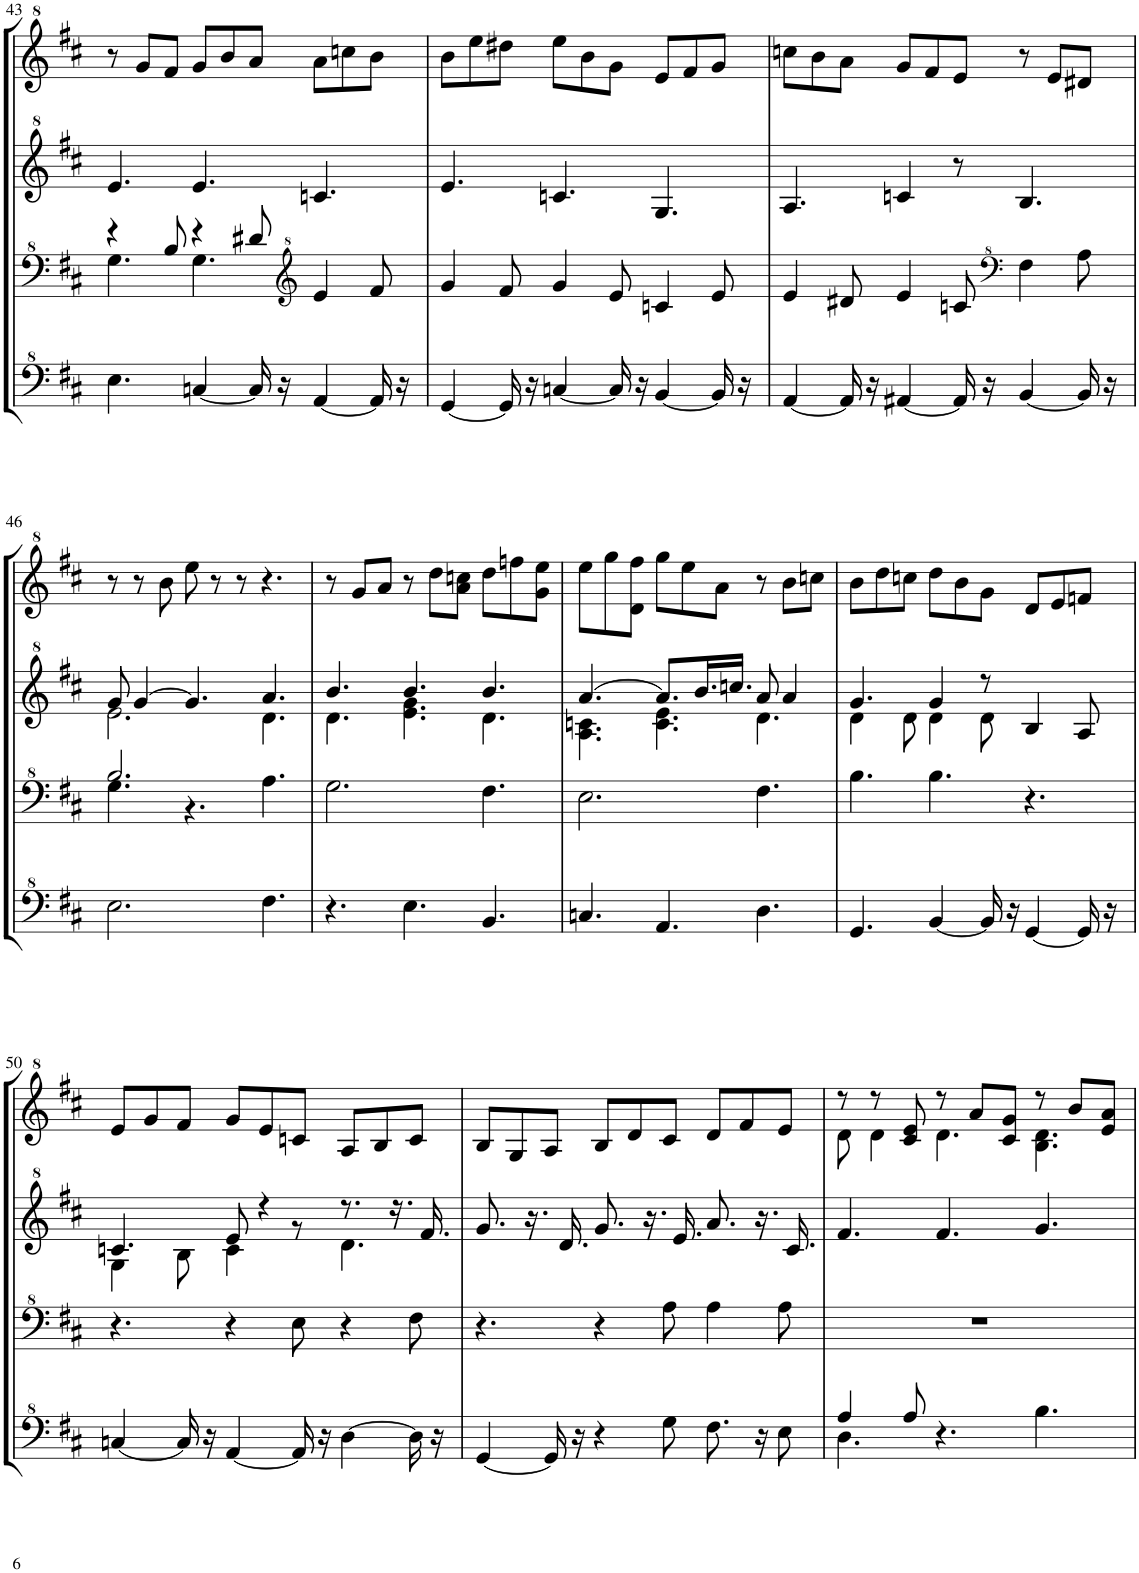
**kern	**kern	**kern	**kern
*part1	*part1	*part1	*part1
*staff4	*staff3	*staff2	*staff1
*I"Model III	*	*	*
!!LO:PB:g=z
*clefF^4	*clefF^4	*clefG^2	*clefG^2
*k[f#c#]	*k[f#c#]	*k[f#c#]	*k[f#c#]
*M9/8	*M9/8	*M9/8	*M9/8
=43	=43	=43	=43
*	*^	*	*
4.e\	4.g\	4r	4.ee/	8r
.	.	.	.	8gg/L
.	.	8b/	.	8ff#/J
[4cn/	4.g\	4r	4.ee/	8gg/L
.	.	.	.	8bb/
16c/]	.	8dd#X/	.	8aa/J
16r	.	.	.	.
*	*clefG^2	*	*	*
[4A/	4.ryy	4ee/	4.ccn/	8aa\L
.	.	.	.	8cccn\
16A/]	.	8ff#/	.	8bb\J
16r	.	.	.	.
*	*v	*v	*	*
=44	=44	=44	=44
[4G/	4gg/	4.ee/	8bb\L
.	.	.	8eee\
16G/]	8ff#/	.	8ddd#X\J
16r	.	.	.
[4cn/	4gg/	4.ccn/	8eee\L
.	.	.	8bb\
16c/]	8ee/	.	8gg\J
16r	.	.	.
[4B/	4ccn/	4.g/	8ee/L
.	.	.	8ff#/
16B/]	8ee/	.	8gg/J
16r	.	.	.
=45	=45	=45	=45
[4A/	4ee/	4.a/	8cccn\L
.	.	.	8bb\
16A/]	8dd#X/	.	8aa\J
16r	.	.	.
[4A#X/	4ee/	4ccn/	8gg/L
.	.	.	8ff#/
16A#/]	8ccn/	8r	8ee/J
16r	.	.	.
*	*clefF^4	*	*
[4B/	4f#\	4.b/	8r
.	.	.	8ee/L
16B/]	8a\	.	8dd#X/J
16r	.	.	.
!!LO:LB:g=z
=46	=46	=46	=46
*	*^	*^	*
2.e\	4.g\	2.b/	8gg/	2.ee\	8r
.	.	.	[4gg/	.	8r
.	.	.	.	.	8bb\
.	4.r	.	4.gg/]	.	8eee\
.	.	.	.	.	8r
.	.	.	.	.	8r
4.f#\	4.ryy	4.a\	4.aa/	4.dd\	4.r
*	*v	*v	*	*	*
=47	=47	=47	=47	=47
4.r	2.g\	4.bb/	4.dd\	8r
.	.	.	.	8gg/L
.	.	.	.	8aa/J
4.e\	.	4.bb/	4.ee\ 4.gg\	8r
.	.	.	.	8ddd\L
.	.	.	.	8aa\ 8cccn\J
4.B/	4.f#\	4.bb/	4.dd\	8ddd\L
.	.	.	.	8fffn\
.	.	.	.	8gg\ 8eee\J
=48	=48	=48	=48	=48
4.cn/	2.e\	[4.aa/	4.a\ 4.ccn\	8eee\L
.	.	.	.	8ggg\
.	.	.	.	8dd\ 8fff#\J
4.A/	.	8.aa/L]	4.cc\ 4.ee\	8ggg\L
.	.	.	.	8eee\
.	.	16.bb/L	.	.
.	.	.	.	8aa\J
.	.	16.cccn/JJ	.	.
4.d\	4.f#\	8aa/	4.dd\	8r
.	.	4aa/	.	8bb\L
.	.	.	.	8cccn\J
=49	=49	=49	=49	=49
4.G/	4.b\	4.gg/	4dd\	8bb\L
.	.	.	.	8ddd\
.	.	.	8dd\	8cccn\J
[4B/	4.b\	4gg/	4dd\	8ddd\L
.	.	.	.	8bb\
16B/]	.	8r	8dd\	8gg\J
16r	.	.	.	.
[4G/	4.r	4b/	4.ryy	8dd/L
.	.	.	.	8ee/
16G/]	.	8a/	.	8ffn/J
16r	.	.	.	.
!!LO:LB:g=z
=50	=50	=50	=50	=50
[4cn/	4.r	4.ccn/	4g\	8ee/L
.	.	.	.	8gg/
16c/]	.	.	8b\	8ff#/J
16r	.	.	.	.
[4A/	4r	8ee/	4cc\	8gg/L
.	.	4r	.	8ee/
16A/]	8e\	.	8r	8ccn/J
16r	.	.	.	.
[4d\	4r	8.r	4.dd\	8a/L
.	.	.	.	8b/
.	.	16.r	.	.
16d\]	8f#\	.	.	8cc/J
.	.	16.ff#/	.	.
16r	.	.	.	.
*	*	*v	*v	*
=51	=51	=51	=51
[4G/	4.r	8.gg/	8b/L
.	.	.	8g/
.	.	16.r	.
16G/]	.	.	8a/J
.	.	16.dd/	.
16r	.	.	.
4r	4r	8.gg/	8b/L
.	.	.	8dd/
.	.	16.r	.
8g\	8a\	.	8cc#/J
.	.	16.ee/	.
8.f#\	4a\	8.aa/	8dd/L
.	.	.	8ff#/
16r	.	16.r	.
8e\	8a\	.	8ee/J
.	.	16.cc#/	.
=52	=52	=52	=52
*^	*	*	*^
4a/	4.d\	8%9r	4.ff#/	8r	8dd\
.	.	.	.	8r	4dd\
8a/	.	.	.	8cc#/ 8ee/	.
4.r	2.ryy	.	4.ff#/	8r	4.dd\
.	.	.	.	8aa/L	.
.	.	.	.	8cc#/ 8gg/J	.
4.b\	.	.	4.gg/	8r	4.b\ 4.dd\
.	.	.	.	8bb/L	.
.	.	.	.	8ee/ 8aa/J	.
*v	*v	*	*	*v	*v
=	=	=	=
*-	*-	*-	*-
